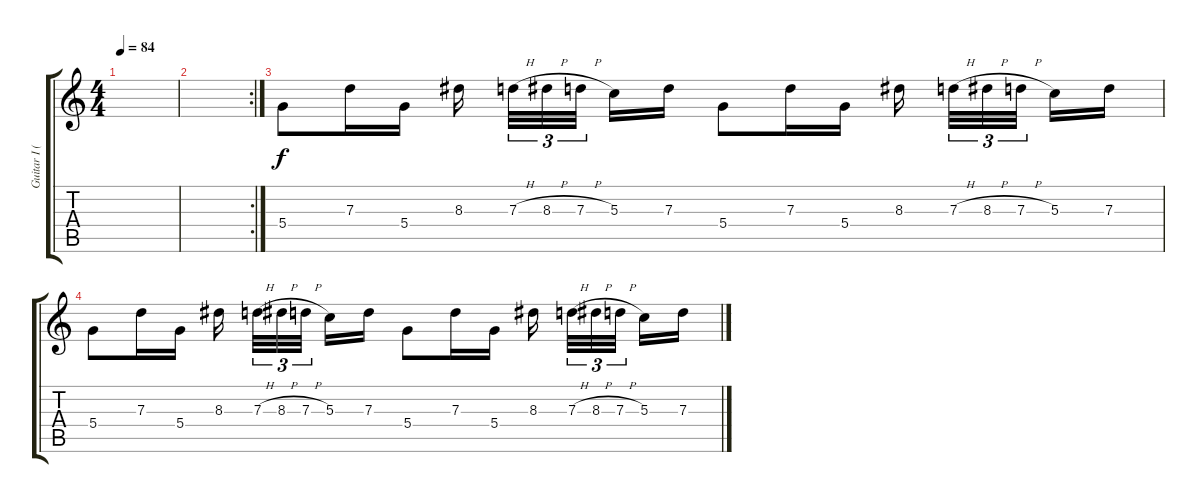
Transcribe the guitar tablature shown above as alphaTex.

\track ("Guitar I (acous.)" "Guitar I (") {instrument acousticguitarnylon}
\staff {score tabs}
\tuning (E4 B3 G3 D3 A2 E2) {hide}
\ts (4 4)
\tempo 84
\clef g2
\ks c
|
\rc 2
|
5.4.8 7.3.16 5.4.16 8.3.16 7.3{h}.32{tu (3 2)} 8.3{h}.32{tu (3 2)} 7.3{h}.32{tu (3 2)} 5.3.16 7.3.16 5.4.8 7.3.16 5.4.16 8.3.16 7.3{h}.32{tu (3 2)} 8.3{h}.32{tu (3 2)} 7.3{h}.32{tu (3 2)} 5.3.16 7.3.16 |
5.4.8 7.3.16 5.4.16 8.3.16 7.3{h}.32{tu (3 2)} 8.3{h}.32{tu (3 2)} 7.3{h}.32{tu (3 2)} 5.3.16 7.3.16 5.4.8 7.3.16 5.4.16 8.3.16 7.3{h}.32{tu (3 2)} 8.3{h}.32{tu (3 2)} 7.3{h}.32{tu (3 2)} 5.3.16 7.3.16
